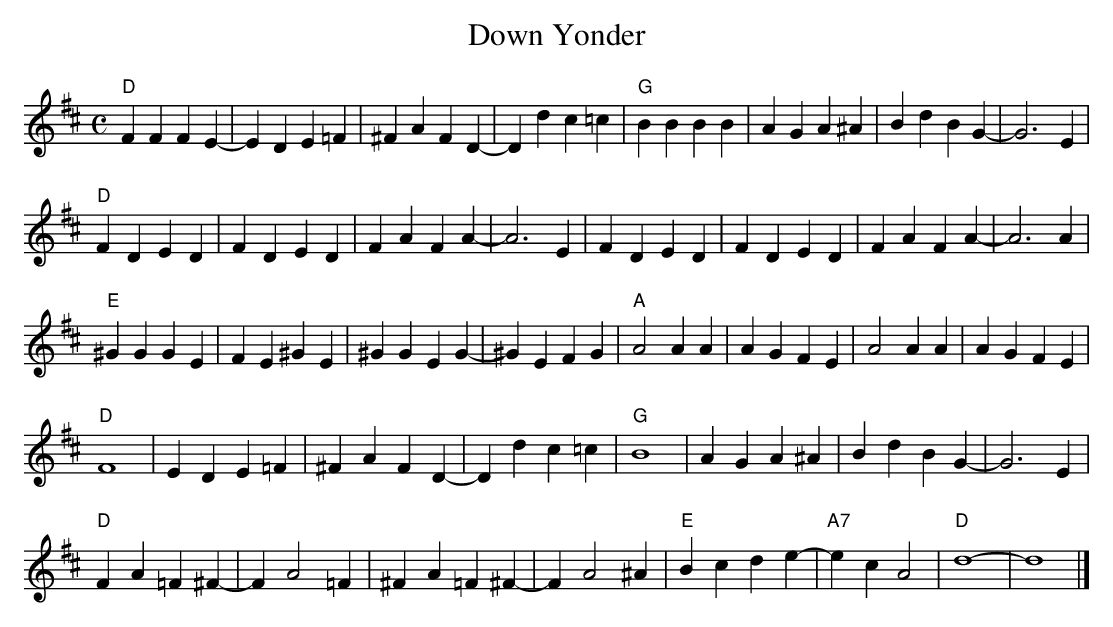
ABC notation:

X:1
T: Down Yonder
M: C
L:1/4
K: D
"D"FFFE-| EDE=F| ^FAFD- |Ddc=c| "G"BBBB |AGA^A| BdBG-| G3E|
"D"FDED |FDED| FAFA-| A3E| FDED| FDED| FAFA-| A3A|
"E"^GGGE |FE^GE| ^GGEG-| ^GEFG| "A"A2AA|A GFE| A2AA |AGFE|
"D"F4 |EDE=F| ^FAFD- |Ddc=c| "G"B4| AGA^A| BdBG-| G3E|
"D"FA=F^F-| FA2=F| ^FA=F^F-| FA2^A| "E"Bcde-| "A7"ecA2| "D"d4- |d4|]
